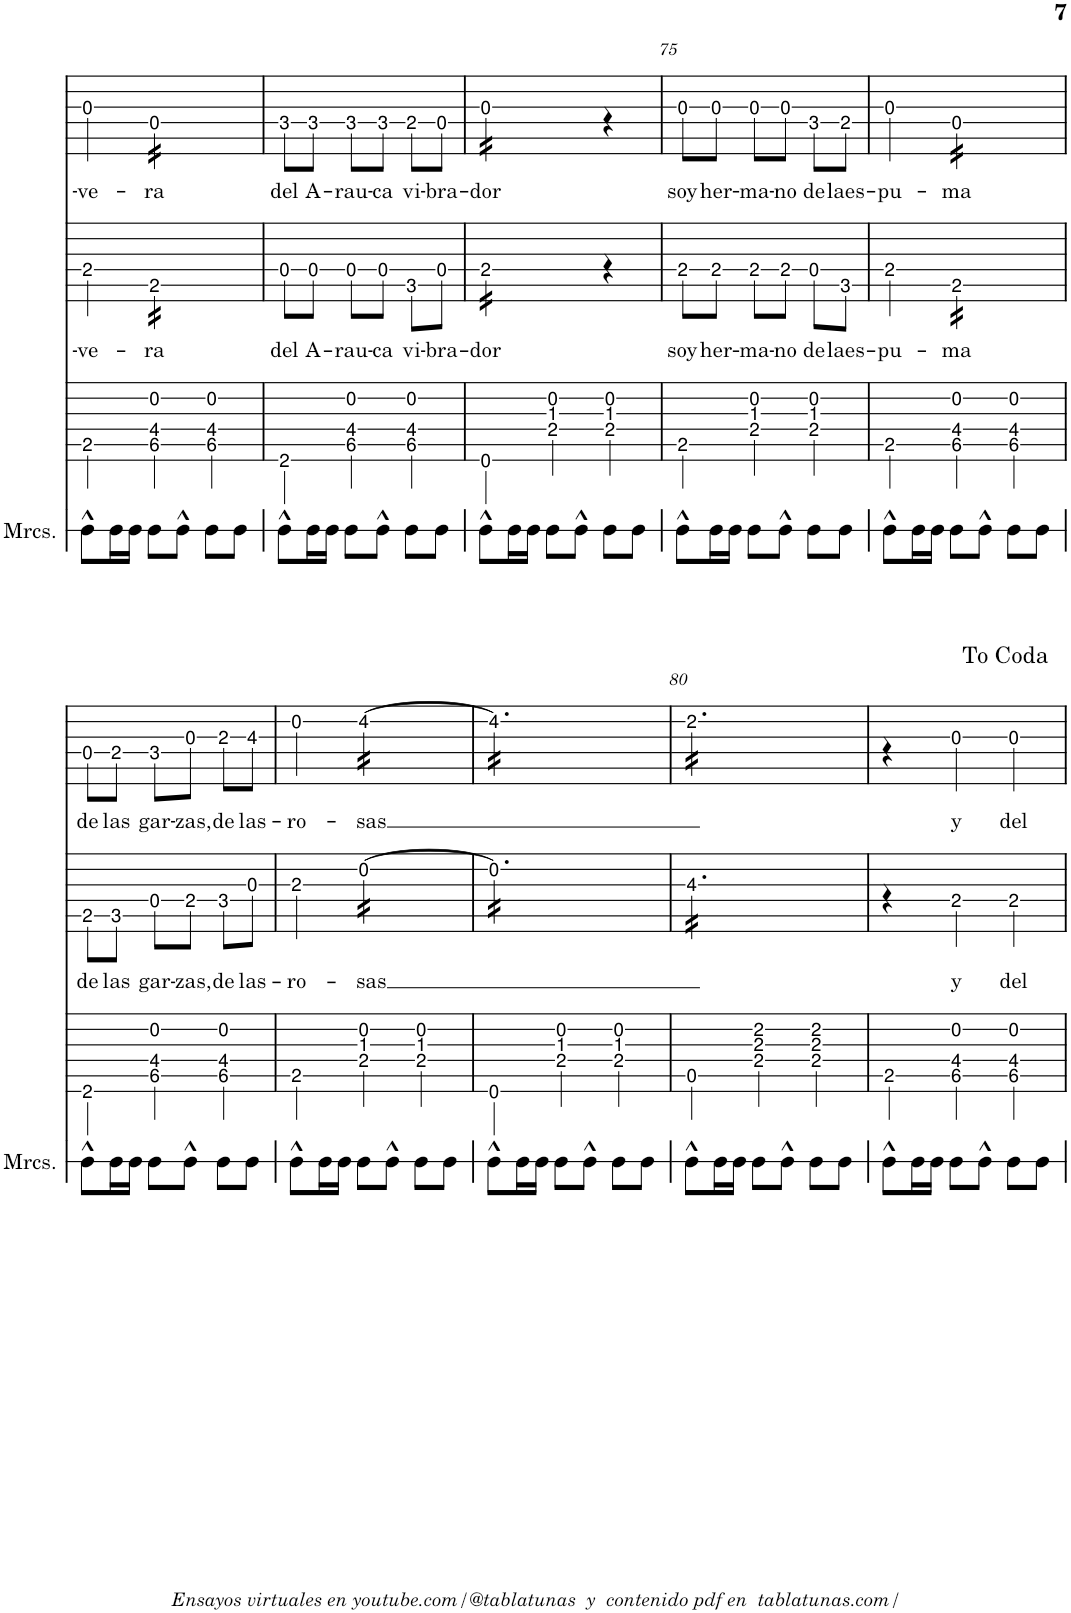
**kern	**kern	**kern	**text	**kern	**text
*part4	*part3	*part2	*part2	*part1	*part1
*staff4	*staff3	*staff2	*staff2	*staff1	*staff1
*I"Maracas	*I"Guitarra	*I"Laúd	*	*I"Bandurria	*
*I'Mrcs.	*	*	*	*	*
!!LO:PB:g=z
*clefX	*	*	*	*	*
*k[]	*k[f#]	*k[f#]	*	*k[f#]	*
*M3/4	*M3/4	*M3/4	*	*M3/4	*
=72	=72	=72	=72	=72	=72
!	!	!	!LO:LY:b	!	!LO:LY:b
8Re^^\L	4BB\	4G#X\	-ve-	4b\	-ve-
16Re\L	.	.	.	.	.
16Re\JJ	.	.	.	.	.
!	!	!	!LO:LY:b	!	!LO:LY:b
8Re\L	4D#X\ 4F#\ 4B\	2D#X\	-ra	2f#\	-ra
8Re^^\J	.	.	.	.	.
8Re\L	4D#\ 4F#\ 4B\	.	.	.	.
8Re\J	.	.	.	.	.
=73	=73	=73	=73	=73	=73
!	!	!	!LO:LY:b	!	!LO:LY:b
8Re^^\L	4FF#\	8F#\L	del	8a\L	del
!	!	!	!LO:LY:b	!	!LO:LY:b
16Re\L	.	8F#\J	A-	8a\J	A-
16Re\JJ	.	.	.	.	.
!	!	!	!LO:LY:b	!	!LO:LY:b
8Re\L	4D#X\ 4F#\ 4B\	8F#\L	-rau-	8a\L	-rau-
!	!	!	!LO:LY:b	!	!LO:LY:b
8Re^^\J	.	8F#\J	-ca	8a\J	-ca
!	!	!	!LO:LY:b	!	!LO:LY:b
8Re\L	4D#\ 4F#\ 4B\	8E\L	vi-	8g#X\L	vi-
!	!	!	!LO:LY:b	!	!LO:LY:b
8Re\J	.	8F#\J	-bra-	8f#\J	-bra-
=74	=74	=74	=74	=74	=74
!	!	!	!LO:LY:b	!	!LO:LY:b
8Re^^\L	4EE\	2G#X\	-dor	2b\	-dor
16Re\L	.	.	.	.	.
16Re\JJ	.	.	.	.	.
8Re\L	4E\ 4G#X\ 4B\	.	.	.	.
8Re^^\J	.	.	.	.	.
8Re\L	4E\ 4G#\ 4B\	4r	.	4r	.
8Re\J	.	.	.	.	.
=75	=75	=75	=75	=75	=75
!	!	!	!LO:LY:b	!	!LO:LY:b
8Re^^\L	4BB\	8G#X\L	soy	8b\L	soy
!	!	!	!LO:LY:b	!	!LO:LY:b
16Re\L	.	8G#\J	her-	8b\J	her-
16Re\JJ	.	.	.	.	.
!	!	!	!LO:LY:b	!	!LO:LY:b
8Re\L	4E\ 4G#X\ 4B\	8G#\L	-ma-	8b\L	-ma-
!	!	!	!LO:LY:b	!	!LO:LY:b
8Re^^\J	.	8G#\J	-no	8b\J	-no
!	!	!	!LO:LY:b	!	!LO:LY:b
8Re\L	4E\ 4G#\ 4B\	8F#\L	de	8a\L	de
!	!	!	!LO:LY:b	!	!LO:LY:b
8Re\J	.	8E\J	laes-	8g#X\J	laes-
=76	=76	=76	=76	=76	=76
!	!	!	!LO:LY:b	!	!LO:LY:b
8Re^^\L	4BB\	4G#X\	-pu-	4b\	-pu-
16Re\L	.	.	.	.	.
16Re\JJ	.	.	.	.	.
!	!	!	!LO:LY:b	!	!LO:LY:b
8Re\L	4D#X\ 4F#\ 4B\	2D#X\	-ma	2f#\	-ma
8Re^^\J	.	.	.	.	.
8Re\L	4D#\ 4F#\ 4B\	.	.	.	.
8Re\J	.	.	.	.	.
!!LO:LB:g=z
=77	=77	=77	=77	=77	=77
!	!	!	!LO:LY:b	!	!LO:LY:b
8Re^^\L	4FF#\	8D#X\L	de	8f#\L	de
!	!	!	!LO:LY:b	!	!LO:LY:b
16Re\L	.	8E\J	las	8g#X\J	las
16Re\JJ	.	.	.	.	.
!	!	!	!LO:LY:b	!	!LO:LY:b
8Re\L	4D#X\ 4F#\ 4B\	8F#\L	gar-	8a\L	gar-
!	!	!	!LO:LY:b	!	!LO:LY:b
8Re^^\J	.	8G#X\J	-zas,	8b\J	-zas,
!	!	!	!LO:LY:b	!	!LO:LY:b
8Re\L	4D#\ 4F#\ 4B\	8A\L	de	8cc#X\L	de
!	!	!	!LO:LY:b	!	!LO:LY:b
8Re\J	.	8B\J	las-	8dd#X\J	las-
=78	=78	=78	=78	=78	=78
!	!	!	!LO:LY:b	!	!LO:LY:b
8Re^^\L	4BB\	4c#X\	-ro-	4ee\	-ro-
16Re\L	.	.	.	.	.
16Re\JJ	.	.	.	.	.
!	!	!	!LO:LY:b	!	!LO:LY:b
8Re\L	4E\ 4G#X\ 4B\	[2e\	-sas	[2gg#X\	-sas
8Re^^\J	.	.	.	.	.
8Re\L	4E\ 4G#\ 4B\	.	.	.	.
8Re\J	.	.	.	.	.
=79	=79	=79	=79	=79	=79
8Re^^\L	4EE\	2.e\]	.	2.gg#\]	.
16Re\L	.	.	.	.	.
16Re\JJ	.	.	.	.	.
8Re\L	4E\ 4G#X\ 4B\	.	.	.	.
8Re^^\J	.	.	.	.	.
8Re\L	4E\ 4G#\ 4B\	.	.	.	.
8Re\J	.	.	.	.	.
=80	=80	=80	=80	=80	=80
8Re^^\L	4AA\	2.d#X\	.	2.ff#\	.
16Re\L	.	.	.	.	.
16Re\JJ	.	.	.	.	.
8Re\L	4E\ 4A\ 4c#X\	.	.	.	.
8Re^^\J	.	.	.	.	.
8Re\L	4E\ 4A\ 4c#\	.	.	.	.
8Re\J	.	.	.	.	.
=81	=81	=81	=81	=81	=81
8Re^^\L	4BB\	4r	.	4r	.
16Re\L	.	.	.	.	.
16Re\JJ	.	.	.	.	.
!	!	!	!LO:LY:b	!	!LO:LY:b
8Re\L	4D#X\ 4F#\ 4B\	4G#X\	y	4b\	y
8Re^^\J	.	.	.	.	.
!	!	!	!LO:LY:b	!	!LO:LY:b
8Re\L	4D#\ 4F#\ 4B\	4G#\	del	4b\	del
8Re\J	.	.	.	.	.
=	=	=	=	=	=
*-	*-	*-	*-	*-	*-
